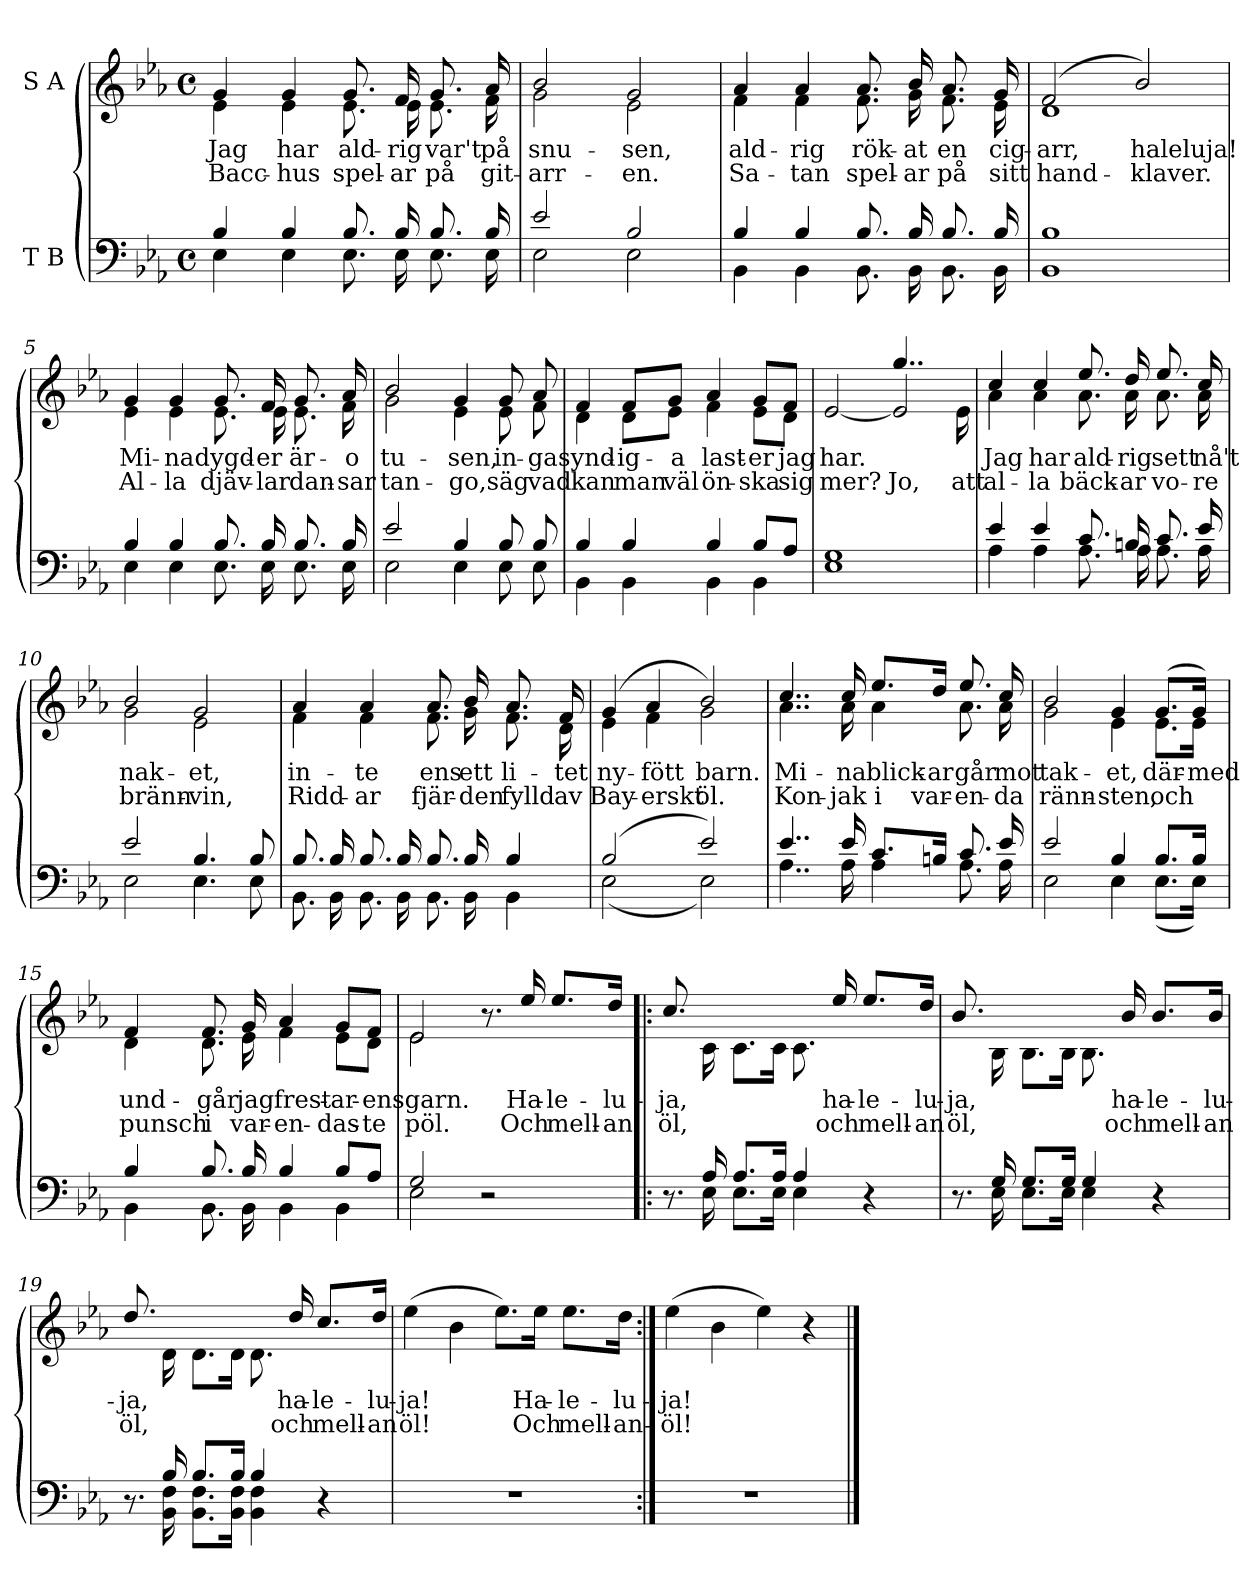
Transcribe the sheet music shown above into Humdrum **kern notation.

**kern	**kern	**text	**text
*part2	*part1	*part1	*part1
*staff2	*staff1	*staff1	*staff1
*I"T B	*I"S A	*	*
*clefF4	*clefG2	*	*
*k[b-e-a-]	*k[b-e-a-]	*	*
*M4/4	*M4/4	*	*
*met(c)	*met(c)	*	*
=1	=1	=1	=1
*^	*	*	*
!	!	!	!LO:LY:b	!LO:LY:b
*	*	*^	*	*
4B-/	4E-\	4g/	4e-\	Jag	Bacc-
!	!	!	!	!LO:LY:b	!LO:LY:b
4B-/	4E-\	4g/	4e-\	har	-hus
!	!	!	!	!LO:LY:b	!LO:LY:b
8.B-/	8.E-\	8.g/	8.e-\	ald-	spel-
!	!	!	!	!LO:LY:b	!LO:LY:b
16B-/	16E-\	16f/	16e-\	-rig	-ar
!	!	!	!	!LO:LY:b	!LO:LY:b
8.B-/	8.E-\	8.g/	8.e-\	var't	på
!	!	!	!	!LO:LY:b	!LO:LY:b
16B-/	16E-\	16a-/	16f\	på	git-
=2	=2	=2	=2	=2	=2
!	!	!	!	!LO:LY:b	!LO:LY:b
2e-/	2E-\	2b-/	2g\	snu-	-arr-
!	!	!	!	!LO:LY:b	!LO:LY:b
2B-/	2E-\	2g/	2e-\	-sen,	-en.
=3	=3	=3	=3	=3	=3
!	!	!	!	!LO:LY:b	!LO:LY:b
4B-/	4BB-\	4a-/	4f\	ald-	Sa-
!	!	!	!	!LO:LY:b	!LO:LY:b
4B-/	4BB-\	4a-/	4f\	-rig	-tan
!	!	!	!	!LO:LY:b	!LO:LY:b
8.B-/	8.BB-\	8.a-/	8.f\	rök-	spel-
!	!	!	!	!LO:LY:b	!LO:LY:b
16B-/	16BB-\	16b-/	16g\	-at	-ar
!	!	!	!	!LO:LY:b	!LO:LY:b
8.B-/	8.BB-\	8.a-/	8.f\	en	på
!	!	!	!	!LO:LY:b	!LO:LY:b
16B-/	16BB-\	16g/	16e-\	cig-	sitt
=4	=4	=4	=4	=4	=4
!	!	!	!	!LO:LY:b	!LO:LY:b
1B-	1BB-	(>2f/	1d	-arr,	hand-
!	!	!	!	!LO:LY:b	!LO:LY:b
.	.	2b-/)	.	haleluja!	-klaver.
=5	=5	=5	=5	=5	=5
!	!	!	!	!LO:LY:b	!LO:LY:b
4B-/	4E-\	4g/	4e-\	Mi-	Al-
!	!	!	!	!LO:LY:b	!LO:LY:b
4B-/	4E-\	4g/	4e-\	-na	-la
!	!	!	!	!LO:LY:b	!LO:LY:b
8.B-/	8.E-\	8.g/	8.e-\	dygd-	djäv-
!	!	!	!	!LO:LY:b	!LO:LY:b
16B-/	16E-\	16f/	16e-\	-er	-lar
!	!	!	!	!LO:LY:b	!LO:LY:b
8.B-/	8.E-\	8.g/	8.e-\	är-	dan-
!	!	!	!	!LO:LY:b	!LO:LY:b
16B-/	16E-\	16a-/	16f\	-o	-sar
=6	=6	=6	=6	=6	=6
!	!	!	!	!LO:LY:b	!LO:LY:b
2e-/	2E-\	2b-/	2g\	tu-	tan-
!	!	!	!	!LO:LY:b	!LO:LY:b
4B-/	4E-\	4g/	4e-\	-sen,	-go,
!	!	!	!	!LO:LY:b	!LO:LY:b
8B-/	8E-\	8g/	8e-\	in-	säg
!	!	!	!	!LO:LY:b	!LO:LY:b
8B-/	8E-\	8a-/	8f\	-ga	vad
=7	=7	=7	=7	=7	=7
!	!	!	!	!LO:LY:b	!LO:LY:b
4B-/	4BB-\	4f/	4d\	synd-	kan
!	!	!	!	!LO:LY:b	!LO:LY:b
4B-/	4BB-\	8f/L	8d\L	-ig-	man
!	!	!	!	!LO:LY:b	!LO:LY:b
.	.	8g/J	8e-\J	-a	väl
!	!	!	!	!LO:LY:b	!LO:LY:b
4B-/	4BB-\	4a-/	4f\	last-	ön-
!	!	!	!	!LO:LY:b	!LO:LY:b
8B-/L	4BB-\	8g/L	8e-\L	-er	-ska
!	!	!	!	!LO:LY:b	!LO:LY:b
8A-/J	.	8f/J	8d\J	jag	sig
=8	=8	=8	=8	=8	=8
!	!	!	!	!LO:LY:b	!LO:LY:b
1G	1E-	[2e-/	2reeeyy	har.	mer?
!	!	!	!	!	!LO:LY:b
.	.	2e-/]	4..gg/	.	Jo,
!	!	!	!	!	!LO:LY:b
.	.	.	16e-\	.	att
!!LO:LB:g=z	!!
=9	=9	=9	=9	=9	=9
!	!	!	!	!LO:LY:b	!LO:LY:b
4e-/	4A-\	4cc/	4a-\	Jag	al-
!	!	!	!	!LO:LY:b	!LO:LY:b
4e-/	4A-\	4cc/	4a-\	har	-la
!	!	!	!	!LO:LY:b	!LO:LY:b
8.c/	8.A-\	8.ee-/	8.a-\	ald-	bäck-
!	!	!	!	!LO:LY:b	!LO:LY:b
16Bn/	16A-\	16dd/	16a-\	-rig	-ar
!	!	!	!	!LO:LY:b	!LO:LY:b
8.c/	8.A-\	8.ee-/	8.a-\	sett	vo-
!	!	!	!	!LO:LY:b	!LO:LY:b
16e-/	16A-\	16cc/	16a-\	nå't	-re
=10	=10	=10	=10	=10	=10
!	!	!	!	!LO:LY:b	!LO:LY:b
2e-/	2E-\	2b-/	2g\	nak-	bränn-
!	!	!	!	!LO:LY:b	!LO:LY:b
4.B-/	4.E-\	2g/	2e-\	-et,	-vin,
8B-/	8E-\	.	.	.	.
=11	=11	=11	=11	=11	=11
!	!	!	!	!LO:LY:b	!LO:LY:b
8.B-/	8.BB-\	4a-/	4f\	in-	Ridd-
16B-/	16BB-\	.	.	.	.
!	!	!	!	!LO:LY:b	!LO:LY:b
8.B-/	8.BB-\	4a-/	4f\	-te	-ar
16B-/	16BB-\	.	.	.	.
!	!	!	!	!LO:LY:b	!LO:LY:b
8.B-/	8.BB-\	8.a-/	8.f\	ens	fjär-
!	!	!	!	!LO:LY:b	!LO:LY:b
16B-/	16BB-\	16b-/	16g\	ett	-den
!	!	!	!	!LO:LY:b	!LO:LY:b
4B-/	4BB-\	8.a-/	8.f\	li-	fylld
!	!	!	!	!LO:LY:b	!LO:LY:b
.	.	16f/	16d\	-tet	av
=12	=12	=12	=12	=12	=12
!	!	!	!	!LO:LY:b	!LO:LY:b
(>2B-/	(<2E-\	(>4g/	4e-\	ny-	Bay-
!	!	!	!	!LO:LY:b	!LO:LY:b
.	.	4a-/	4f\	-fött	-erskt
!	!	!	!	!LO:LY:b	!LO:LY:b
2e-/)	2E-\)	2b-/)	2g\	barn.	öl.
=13	=13	=13	=13	=13	=13
!	!	!	!	!LO:LY:b	!LO:LY:b
4..e-/	4..A-\	4..cc/	4..a-\	Mi-	Kon-
!	!	!	!	!LO:LY:b	!LO:LY:b
16e-/	16A-\	16cc/	16a-\	na	jak
!	!	!	!	!LO:LY:b	!LO:LY:b
8.c/L	4A-\	8.ee-/L	4a-\	blick-	i
!	!	!	!	!LO:LY:b	!LO:LY:b
16Bn/Jk	.	16dd/Jk	.	-ar	var-
!	!	!	!	!LO:LY:b	!LO:LY:b
8.c/	8.A-\	8.ee-/	8.a-\	går	-en-
!	!	!	!	!LO:LY:b	!LO:LY:b
16e-/	16A-\	16cc/	16a-\	mot	-da
=14	=14	=14	=14	=14	=14
!	!	!	!	!LO:LY:b	!LO:LY:b
2e-/	2E-\	2b-/	2g\	tak-	ränn-
!	!	!	!	!LO:LY:b	!LO:LY:b
4B-/	4E-\	4g/	4e-\	-et,	-sten,
!	!	!	!	!LO:LY:b	!LO:LY:b
8.B-/L	(<8.E-\L	(>8.g/L	8.e-\L	där-	och
!	!	!	!	!LO:LY:b	!
16B-/Jk	16E-\Jk)	16g/Jk)	16e-\Jk	-med	.
=15	=15	=15	=15	=15	=15
!	!	!	!	!LO:LY:b	!LO:LY:b
4B-/	4BB-\	4f/	4d\	und-	punsch
!	!	!	!	!LO:LY:b	!LO:LY:b
8.B-/	8.BB-\	8.f/	8.d\	-går	i
!	!	!	!	!LO:LY:b	!LO:LY:b
16B-/	16BB-\	16g/	16e-\	jag	var-
!	!	!	!	!LO:LY:b	!LO:LY:b
4B-/	4BB-\	4a-/	4f\	frest-	-en-
!	!	!	!	!LO:LY:b	!LO:LY:b
8B-/L	4BB-\	8g/L	8e-\L	-ar-	-das-
!	!	!	!	!LO:LY:b	!LO:LY:b
8A-/J	.	8f/J	8d\J	-ens	-te
!!LO:LB:g=z	!!
=16	=16	=16	=16	=16	=16
!	!	!	!	!LO:LY:b	!LO:LY:b
2G/	2E-\	2e-/	2e-\	garn.	pöl.
2r	2ryy	8.r	8.ryy	.	.
!	!	!	!	!LO:LY:b	!LO:LY:b
.	.	16ee-/	16ryy	Ha-	Och
!	!	!	!	!LO:LY:b	!LO:LY:b
.	.	8.ee-/L	4ryy	-le-	mell-
!	!	!	!	!LO:LY:b	!LO:LY:b
.	.	16dd/Jk	.	-lu-	-an
=17!|:	=17!|:	=17!|:	=17!|:	=17!|:	=17!|:
!	!	!	!	!LO:LY:b	!LO:LY:b
8.r	8.ryy	8.cc/	8.ryy	-ja,	öl,
16A-/	16E-\	16ryy	16c\	.	.
8.A-/L	8.E-\L	8.ryy	8.c\L	.	.
16A-/Jk	16E-\Jk	16ryy	16c\Jk	.	.
4A-/	4E-\	8.ryy	8.c\	.	.
!	!	!	!	!LO:LY:b	!LO:LY:b
.	.	16ee-/	16ryy	ha-	och
!	!	!	!	!LO:LY:b	!LO:LY:b
4r	4ryy	8.ee-/L	4ryy	-le-	mell-
!	!	!	!	!LO:LY:b	!LO:LY:b
.	.	16dd/Jk	.	-lu-	-an
=18	=18	=18	=18	=18	=18
!	!	!	!	!LO:LY:b	!LO:LY:b
8.r	8.ryy	8.b-/	8.ryy	-ja,	öl,
16G/	16E-\	16ryy	16B-\	.	.
8.G/L	8.E-\L	8.ryy	8.B-\L	.	.
16G/Jk	16E-\Jk	16ryy	16B-\Jk	.	.
4G/	4E-\	8.ryy	8.B-\	.	.
!	!	!	!	!LO:LY:b	!LO:LY:b
.	.	16b-/	16ryy	ha-	och
!	!	!	!	!LO:LY:b	!LO:LY:b
4r	4ryy	8.b-/L	4ryy	-le-	mell-
!	!	!	!	!LO:LY:b	!LO:LY:b
.	.	16b-/Jk	.	-lu-	-an
=19	=19	=19	=19	=19	=19
!	!	!	!	!LO:LY:b	!LO:LY:b
8.r	8.ryy	8.dd/	8.ryy	-ja,	öl,
16B-/	16BB-\ 16F\	16ryy	16d\	.	.
8.B-/L	8.BB-\ 8.F\L	8.ryy	8.d\L	.	.
16B-/Jk	16BB-\ 16F\Jk	16ryy	16d\Jk	.	.
4B-/	4BB-\ 4F\	8.ryy	8.d\	.	.
!	!	!	!	!LO:LY:b	!LO:LY:b
.	.	16dd/	16ryy	ha-	och
!	!	!	!	!LO:LY:b	!LO:LY:b
4r	4ryy	8.cc/L	4ryy	-le-	mell-
!	!	!	!	!LO:LY:b	!LO:LY:b
.	.	16dd/Jk	.	-lu-	-an
*v	*v	*	*	*	*
*	*v	*v	*	*
=20	=20	=20	=20
!	!	!LO:LY:b	!LO:LY:b
1r	(>4ee-\	-ja!	öl!
.	4b-\	.	.
.	8.ee-\L)	.	.
!	!	!LO:LY:b	!LO:LY:b
.	16ee-\Jk	Ha-	Och
!	!	!LO:LY:b	!LO:LY:b
.	8.ee-\L	-le-	mell-
!	!	!LO:LY:b	!LO:LY:b
.	16dd\Jk	-lu-	-an-
=21:|!	=21:|!	=21:|!	=21:|!
!	!	!LO:LY:b	!LO:LY:b
1r	(>4ee-\	-ja!	-öl!
.	4b-\	.	.
.	4ee-\)	.	.
.	4r	.	.
==	==	==	==
*-	*-	*-	*-
